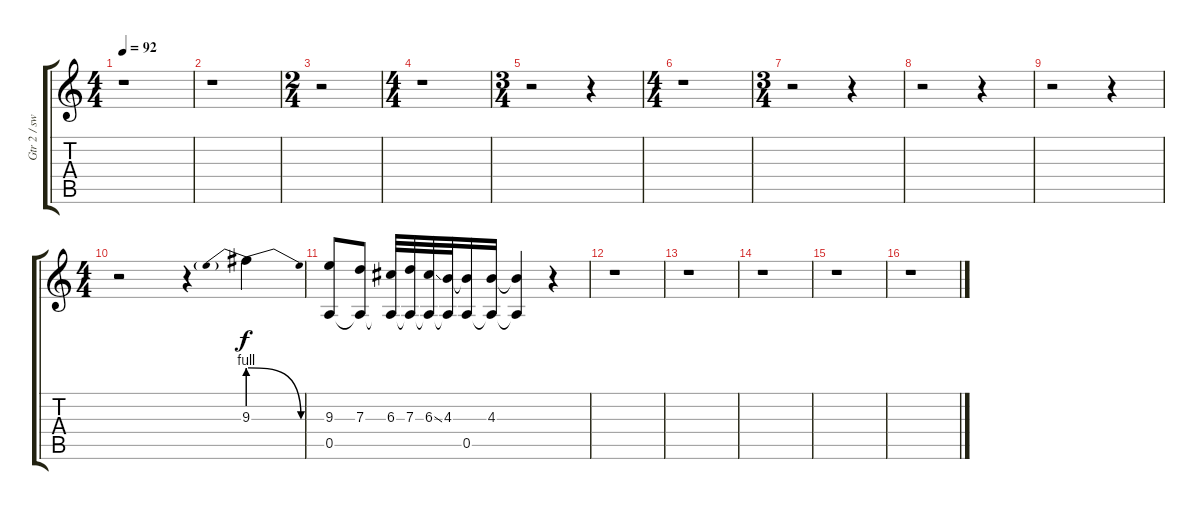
\track ("Gtr 2 / swomanderl" "Gtr 2 / sw") {instrument electricguitarjazz}
\staff {score tabs}
\tuning (E4 B3 G3 D3 A2 E2) {hide}
\ts (4 4)
\tempo 92
\clef g2
\ks c
r.1{dy f} |
r.1 |
\ts (2 4)
r.2 |
\ts (4 4)
r.1 |
\ts (3 4)
r.2 r.4 |
\ts (4 4)
r.1 |
\ts (3 4)
r.2 r.4 |
r.2 r.4 |
r.2 r.4 |
\ts (4 4)
r.2 r.4 9.3{be (prebendrelease 0 4 60 0)}.4 |
(9.3 0.5).8 (7.3 0.5{t}).8 (6.3 0.5{t}).32 (7.3 0.5{t}).32 (6.3{ss} 0.5{t}).32 (4.3 0.5{t}).32 (4.3{t} 0.5).16 (4.3 0.5{t}).16 (4.3{t} 0.5{t}).4 r.4 |
r.1 |
r.1 |
r.1 |
r.1 |
r.1
